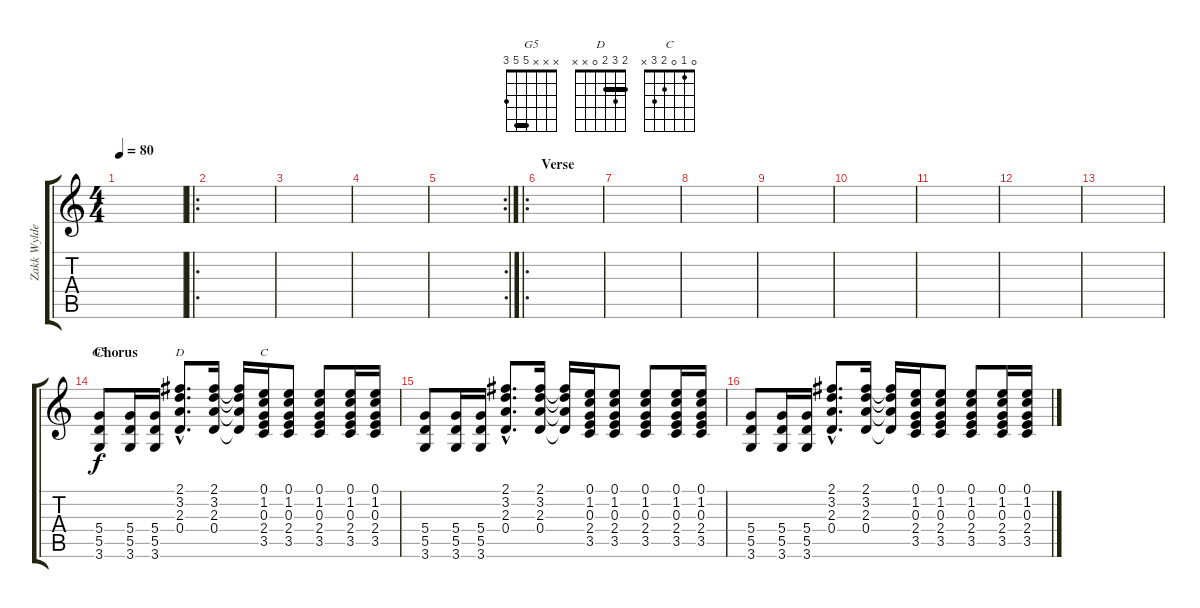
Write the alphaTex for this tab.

\track ("Zakk Wylde (Rhythm Guitar)" "Zakk Wylde") {instrument acousticguitarsteel}
\staff {score tabs}
\tuning (E4 B3 G3 D3 A2 E2) {hide}
\chord ("G5" x x x 5 5 3) {barre 5}
\chord ("D" 2 3 2 0 x x) {barre 2}
\chord ("C" 0 1 0 2 3 x)
\ts (4 4)
\tempo 80
\clef g2
\ks c
|
\ro
|
|
|
\rc 2
|
\ro
\section ("" "Verse")
|
|
|
|
|
|
|
|
\section ("" "Chorus")
(5.4 5.5 3.6).8{ch "G5"} (5.4 5.5 3.6).16 (5.4 5.5 3.6).16 (2.1{hac} 3.2{hac} 2.3{hac} 0.4{hac}).8{d ch "D"} (2.1 3.2 2.3 0.4).16 (2.1{t} 3.2{t} 2.3{t} 0.4{t}).16 (0.1 1.2 0.3 2.4 3.5).16{ch "C"} (0.1 1.2 0.3 2.4 3.5).8 (0.1 1.2 0.3 2.4 3.5).8 (0.1 1.2 0.3 2.4 3.5).16 (0.1 1.2 0.3 2.4 3.5).16 |
(5.4 5.5 3.6).8 (5.4 5.5 3.6).16 (5.4 5.5 3.6).16 (2.1{hac} 3.2{hac} 2.3{hac} 0.4{hac}).8{d} (2.1 3.2 2.3 0.4).16 (2.1{t} 3.2{t} 2.3{t} 0.4{t}).16 (0.1 1.2 0.3 2.4 3.5).16 (0.1 1.2 0.3 2.4 3.5).8 (0.1 1.2 0.3 2.4 3.5).8 (0.1 1.2 0.3 2.4 3.5).16 (0.1 1.2 0.3 2.4 3.5).16 |
(5.4 5.5 3.6).8 (5.4 5.5 3.6).16 (5.4 5.5 3.6).16 (2.1{hac} 3.2{hac} 2.3{hac} 0.4{hac}).8{d} (2.1 3.2 2.3 0.4).16 (2.1{t} 3.2{t} 2.3{t} 0.4{t}).16 (0.1 1.2 0.3 2.4 3.5).16 (0.1 1.2 0.3 2.4 3.5).8 (0.1 1.2 0.3 2.4 3.5).8 (0.1 1.2 0.3 2.4 3.5).16 (0.1 1.2 0.3 2.4 3.5).16
